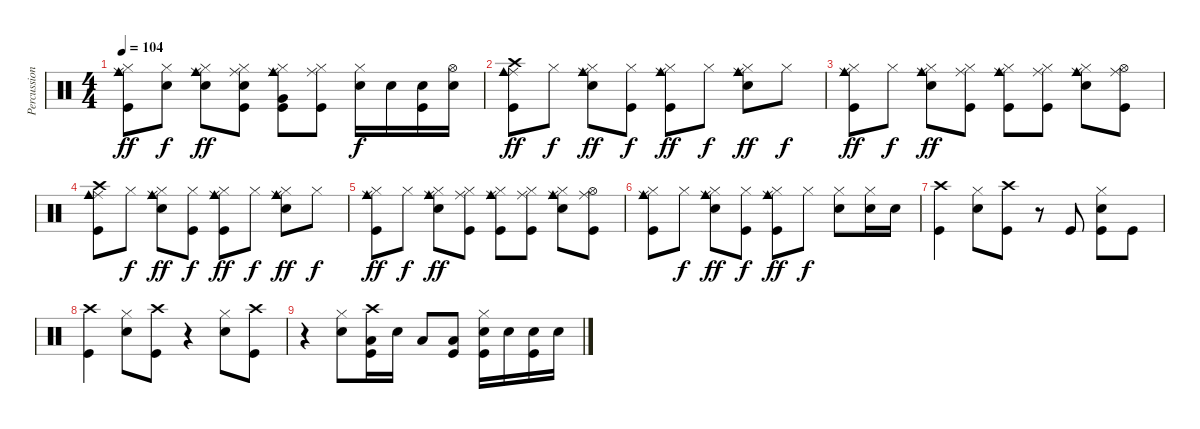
\track ("Percussion" "Percussion") {instrument percussion}
\staff {score}
\articulation defaults
\ts (4 4)
\tempo 104
\clef neutral
\ks c
("Hi-Hat (closed)" "Ride (middle)" "Cowbell medium (hit)" "Kick (hit)").8{dy ff} ("Hi-Hat (closed)" "Snare (hit) 2").8{dy f} ("Hi-Hat (closed)" "Ride (middle)" "Cowbell medium (hit)" "Snare (hit) 2").8{dy ff} ("Hi-Hat (closed)" "Ride (middle)" "Snare (hit) 2" "Kick (hit)").8 ("Hi-Hat (closed)" "Ride (middle)" "Cowbell medium (hit)" "Very Low Tom (hit)" "Kick (hit)").8 ("Hi-Hat (closed)" "Ride (middle)" "Kick (hit)").8 ("Hi-Hat (closed)" "Snare (hit) 2").16{dy f} "Snare (hit) 2".16 ("Snare (hit) 2" "Kick (hit)").16 ("Hi-Hat (open)" "Snare (hit) 2").16 |
("Crash high (hit)" "Ride (middle)" "Cowbell medium (hit)" "Kick (hit)").8{dy ff} "Hi-Hat (closed)".8{dy f} ("Hi-Hat (closed)" "Ride (middle)" "Cowbell medium (hit)" "Snare (hit) 2").8{dy ff} ("Hi-Hat (closed)" "Kick (hit)").8{dy f} ("Hi-Hat (closed)" "Ride (middle)" "Cowbell medium (hit)" "Kick (hit)").8{dy ff} "Hi-Hat (closed)".8{dy f} ("Hi-Hat (closed)" "Ride (middle)" "Cowbell medium (hit)" "Snare (hit) 2").8{dy ff} "Hi-Hat (closed)".8{dy f} |
("Hi-Hat (closed)" "Ride (middle)" "Cowbell medium (hit)" "Kick (hit)").8{dy ff} "Hi-Hat (closed)".8{dy f} ("Hi-Hat (closed)" "Ride (middle)" "Cowbell medium (hit)" "Snare (hit) 2").8{dy ff} ("Hi-Hat (closed)" "Ride (middle)" "Kick (hit)").8 ("Hi-Hat (closed)" "Ride (middle)" "Cowbell medium (hit)" "Kick (hit)").8 ("Hi-Hat (closed)" "Ride (middle)" "Kick (hit)").8 ("Hi-Hat (closed)" "Ride (middle)" "Cowbell medium (hit)" "Snare (hit) 2").8 ("Hi-Hat (open)" "Ride (middle)" "Kick (hit)").8 |
("Crash high (hit)" "Ride (middle)" "Cowbell medium (hit)" "Kick (hit)").8 "Hi-Hat (closed)".8{dy f} ("Hi-Hat (closed)" "Ride (middle)" "Cowbell medium (hit)" "Snare (hit) 2").8{dy ff} ("Hi-Hat (closed)" "Kick (hit)").8{dy f} ("Hi-Hat (closed)" "Ride (middle)" "Cowbell medium (hit)" "Kick (hit)").8{dy ff} "Hi-Hat (closed)".8{dy f} ("Hi-Hat (closed)" "Ride (middle)" "Cowbell medium (hit)" "Snare (hit) 2").8{dy ff} "Hi-Hat (closed)".8{dy f} |
("Hi-Hat (closed)" "Ride (middle)" "Cowbell medium (hit)" "Kick (hit)").8{dy ff} "Hi-Hat (closed)".8{dy f} ("Hi-Hat (closed)" "Ride (middle)" "Cowbell medium (hit)" "Snare (hit) 2").8{dy ff} ("Hi-Hat (closed)" "Ride (middle)" "Kick (hit)").8 ("Hi-Hat (closed)" "Ride (middle)" "Cowbell medium (hit)" "Kick (hit)").8 ("Hi-Hat (closed)" "Ride (middle)" "Kick (hit)").8 ("Hi-Hat (closed)" "Ride (middle)" "Cowbell medium (hit)" "Snare (hit) 2").8 ("Hi-Hat (open)" "Ride (middle)" "Kick (hit)").8 |
("Hi-Hat (closed)" "Ride (middle)" "Cowbell medium (hit)" "Kick (hit)").8 "Hi-Hat (closed)".8{dy f} ("Hi-Hat (closed)" "Ride (middle)" "Cowbell medium (hit)" "Snare (hit) 2").8{dy ff} ("Hi-Hat (closed)" "Kick (hit)").8{dy f} ("Hi-Hat (closed)" "Ride (middle)" "Cowbell medium (hit)" "Kick (hit)").8{dy ff} "Hi-Hat (closed)".8{dy f} ("Hi-Hat (closed)" "Snare (hit) 2").8 ("Hi-Hat (closed)" "Snare (hit) 2").16 "Snare (hit) 2".16 |
("Crash high (hit)" "Kick (hit)").4 ("Hi-Hat (closed)" "Snare (hit) 2").8 ("Crash high (hit)" "Kick (hit)").8 r.8 "Kick (hit)".8 ("Hi-Hat (closed)" "Snare (hit) 2" "Kick (hit)").8 "Kick (hit)".8 |
("Crash high (hit)" "Kick (hit)").4 ("Hi-Hat (closed)" "Snare (hit) 2").8 ("Crash high (hit)" "Kick (hit)").8 r.4 ("Hi-Hat (closed)" "Snare (hit) 2").8 ("Crash high (hit)" "Kick (hit)").8 |
r.4 ("Hi-Hat (closed)" "Snare (hit) 2").8 ("Crash high (hit)" "Low Tom (hit)" "Kick (hit)").16 "Snare (hit) 2".16 "Low Floor Tom (hit)".8 ("Low Floor Tom (hit)" "Kick (hit)").8 ("Hi-Hat (closed)" "Snare (hit) 2" "Kick (hit)").16 "Snare (hit) 2".16 ("Snare (hit) 2" "Kick (hit)").16 "Snare (hit) 2".16
